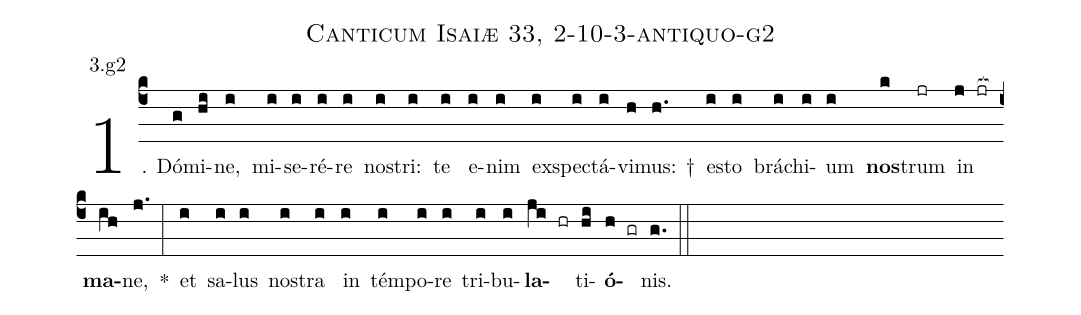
name: Canticum Isaiæ 33, 2-10-3-antiquo-g2;
annotation: 3.g2;
%%
(c4)1. Dó(g)mi(hi)ne,(i) mi(i)se(i)ré(i)re(i) nos(i)tri:(i) te(i) e(i)nim(i) ex(i)spec(i)tá(i)vi(h)mus: †(h.) es(i)to(i) brá(i)chi(i)um(i) <b>nos</b>(k)trum(jr) in(j jr[ocb:1{]) <b>ma</b>(ih[ocb:0}])ne,(j.) *(:) et(i) sa(i)lus(i) nos(i)tra(i) in(i) tém(i)po(i)re(i) tri(i)bu(i)<b>la</b>(ji hr)ti(hi)<b>ó</b>(h gr)nis.(g.) (::)
